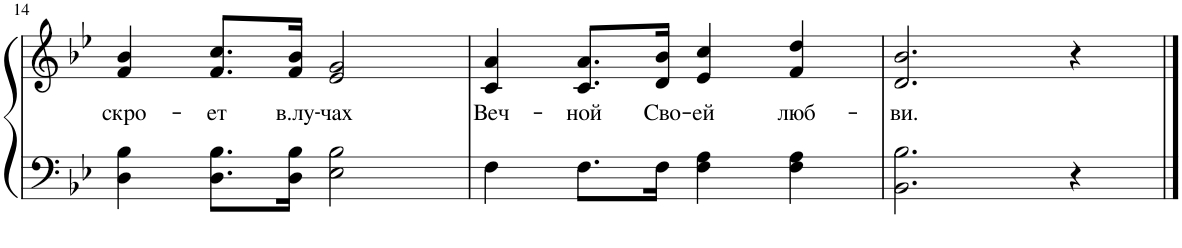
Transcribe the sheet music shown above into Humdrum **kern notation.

**kern	**kern	**text
*part1	*part1	*part1
*staff2	*staff1	*staff1
*I"Piano	*	*
*I'Pno.	*	*
!!LO:PB:g=z
*clefF4	*clefG2	*
*k[b-e-]	*k[b-e-]	*
*M4/4	*M4/4	*
=14	=14	=14
!	!	!LO:LY:b
4D\ 4B-\	4f/ 4b-/	скро-
!	!	!LO:LY:b
8.D\ 8.B-\L	8.f/ 8.cc/L	-ет
!	!	!LO:LY:b
16D\ 16B-\Jk	16f/ 16b-/Jk	в.лу-
!	!	!LO:LY:b
2E-\ 2B-\	2e-/ 2g/	-чах
=15	=15	=15
!	!	!LO:LY:b
4F\	4c/ 4a/	Веч-
!	!	!LO:LY:b
8.F\L	8.c/ 8.a/L	-ной
!	!	!LO:LY:b
16F\Jk	16d/ 16b-/Jk	Сво-
!	!	!LO:LY:b
4F\ 4A\	4e-/ 4cc/	-ей
!	!	!LO:LY:b
4F\ 4A\	4f/ 4dd/	люб-
=16	=16	=16
!	!	!LO:LY:b
2.BB-\ 2.B-\	2.d/ 2.b-/	-ви.
4r	4r	.
==	==	==
*-	*-	*-
